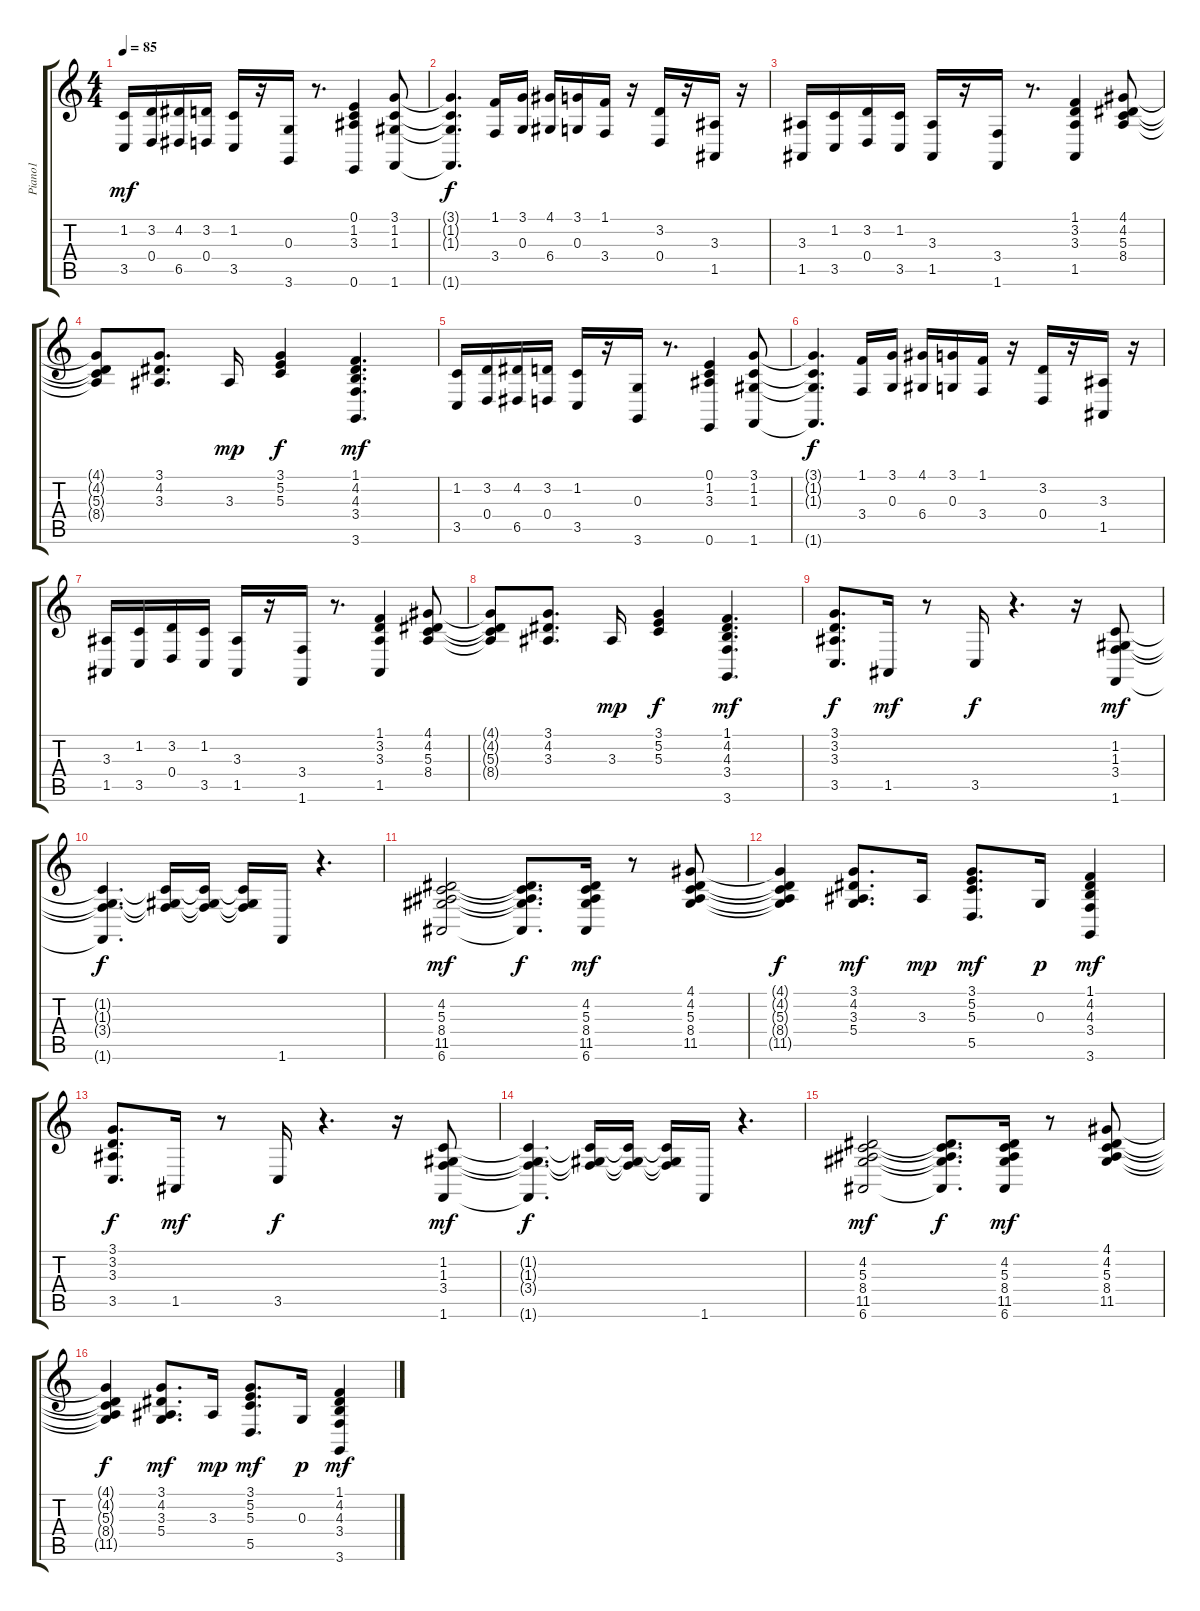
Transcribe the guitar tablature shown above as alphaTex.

\track ("Piano1" "Piano1") {instrument acousticgrandpiano}
\staff {score tabs}
\tuning (E4 B3 G3 D3 A2 E2) {hide}
\ts (4 4)
\tempo 85
\clef g2
\ks c
(1.2 3.5).16{dy mf} (3.2 0.4).16 (4.2 6.5).16 (3.2 0.4).16 (1.2 3.5).16 r.16 (0.3 3.6).16 r.8{d} (0.1 1.2 3.3 0.6).4 (3.1 1.2 1.3 1.6).8 |
(3.1{t} 1.2{t} 1.3{t} 1.6{t}).4{d dy f} (1.1 3.4).16 (3.1 0.3).16 (4.1 6.4).16 (3.1 0.3).16 (1.1 3.4).16 r.16 (3.2 0.4).16 r.16 (3.3 1.5).16 r.16 |
(3.3 1.5).16 (1.2 3.5).16 (3.2 0.4).16 (1.2 3.5).16 (3.3 1.5).16 r.16 (3.4 1.6).16 r.8{d} (1.1 3.2 3.3 1.5).4 (4.1 4.2 5.3 8.4).8 |
(4.1{t} 4.2{t} 5.3{t} 8.4{t}).8 (3.1 4.2 3.3).8{d} 3.3.16{dy mp} (3.1 5.2 5.3).4{dy f} (1.1 4.2 4.3 3.4 3.6).4{d dy mf} |
(1.2 3.5).16 (3.2 0.4).16 (4.2 6.5).16 (3.2 0.4).16 (1.2 3.5).16 r.16 (0.3 3.6).16 r.8{d} (0.1 1.2 3.3 0.6).4 (3.1 1.2 1.3 1.6).8 |
(3.1{t} 1.2{t} 1.3{t} 1.6{t}).4{d dy f} (1.1 3.4).16 (3.1 0.3).16 (4.1 6.4).16 (3.1 0.3).16 (1.1 3.4).16 r.16 (3.2 0.4).16 r.16 (3.3 1.5).16 r.16 |
(3.3 1.5).16 (1.2 3.5).16 (3.2 0.4).16 (1.2 3.5).16 (3.3 1.5).16 r.16 (3.4 1.6).16 r.8{d} (1.1 3.2 3.3 1.5).4 (4.1 4.2 5.3 8.4).8 |
(4.1{t} 4.2{t} 5.3{t} 8.4{t}).8 (3.1 4.2 3.3).8{d} 3.3.16{dy mp} (3.1 5.2 5.3).4{dy f} (1.1 4.2 4.3 3.4 3.6).4{d dy mf} |
(3.1 3.2 3.3 3.5).8{d dy f} 1.5.16{dy mf} r.8 3.5.16{dy f} r.4{d} r.16 (1.2 1.3 3.4 1.6).8{dy mf} |
(1.2{t} 1.3{t} 3.4{t} 1.6{t}).4{d dy f} (1.2{t} 1.3{t} 3.4{t}).16 (1.2{t} 1.3{t} 3.4{t}).16 (1.2{t} 1.3{t} 3.4{t}).16 1.6.16 r.4{d} |
(4.2 5.3 8.4 11.5 6.6).2{dy mf} (4.2{t} 5.3{t} 8.4{t} 11.5{t} 6.6{t}).8{d dy f} (4.2 5.3 8.4 11.5 6.6).16{dy mf} r.8 (4.1 4.2 5.3 8.4 11.5).8 |
(4.1{t} 4.2{t} 5.3{t} 8.4{t} 11.5{t}).4{dy f} (3.1 4.2 3.3 5.4).8{d dy mf} 3.3.16{dy mp} (3.1 5.2 5.3 5.5).8{d dy mf} 0.3.16{dy p} (1.1 4.2 4.3 3.4 3.6).4{dy mf} |
(3.1 3.2 3.3 3.5).8{d dy f} 1.5.16{dy mf} r.8 3.5.16{dy f} r.4{d} r.16 (1.2 1.3 3.4 1.6).8{dy mf} |
(1.2{t} 1.3{t} 3.4{t} 1.6{t}).4{d dy f} (1.2{t} 1.3{t} 3.4{t}).16 (1.2{t} 1.3{t} 3.4{t}).16 (1.2{t} 1.3{t} 3.4{t}).16 1.6.16 r.4{d} |
(4.2 5.3 8.4 11.5 6.6).2{dy mf} (4.2{t} 5.3{t} 8.4{t} 11.5{t} 6.6{t}).8{d dy f} (4.2 5.3 8.4 11.5 6.6).16{dy mf} r.8 (4.1 4.2 5.3 8.4 11.5).8 |
(4.1{t} 4.2{t} 5.3{t} 8.4{t} 11.5{t}).4{dy f} (3.1 4.2 3.3 5.4).8{d dy mf} 3.3.16{dy mp} (3.1 5.2 5.3 5.5).8{d dy mf} 0.3.16{dy p} (1.1 4.2 4.3 3.4 3.6).4{dy mf}
